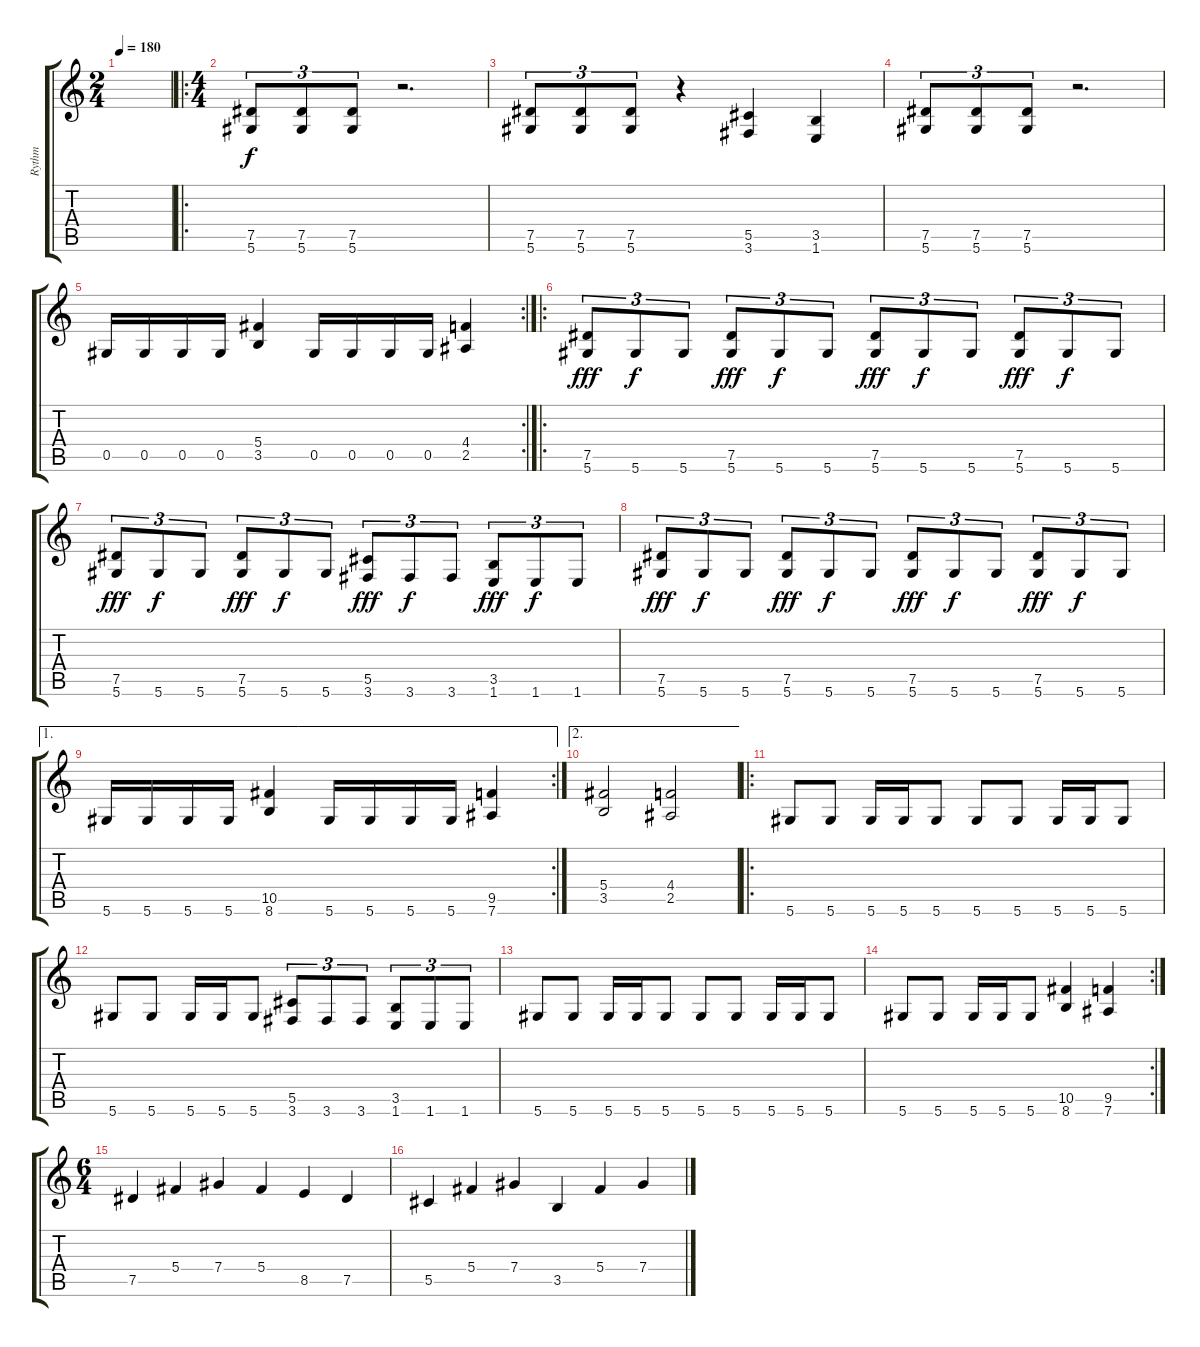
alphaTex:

\track ("Rythm" "Rythm") {instrument distortionguitar}
\staff {score tabs}
\tuning (Eb4 Bb3 Gb3 Db3 Ab2 Eb2) {hide}
\ts (2 4)
\tempo 180
\clef g2
\ks c
|
\ro
\ts (4 4)
(7.5 5.6).8{tu (3 2)} (7.5 5.6).8{tu (3 2)} (7.5 5.6).8{tu (3 2)} r.2{d} |
(7.5 5.6).8{tu (3 2)} (7.5 5.6).8{tu (3 2)} (7.5 5.6).8{tu (3 2)} r.4 (5.5 3.6).4 (3.5 1.6).4 |
(7.5 5.6).8{tu (3 2)} (7.5 5.6).8{tu (3 2)} (7.5 5.6).8{tu (3 2)} r.2{d} |
\rc 2
0.5.16 0.5.16 0.5.16 0.5.16 (5.4 3.5).4 0.5.16 0.5.16 0.5.16 0.5.16 (4.4 2.5).4 |
\ro
(7.5 5.6).8{tu (3 2) dy fff} 5.6.8{tu (3 2) dy f} 5.6.8{tu (3 2)} (7.5 5.6).8{tu (3 2) dy fff} 5.6.8{tu (3 2) dy f} 5.6.8{tu (3 2)} (7.5 5.6).8{tu (3 2) dy fff} 5.6.8{tu (3 2) dy f} 5.6.8{tu (3 2)} (7.5 5.6).8{tu (3 2) dy fff} 5.6.8{tu (3 2) dy f} 5.6.8{tu (3 2)} |
(7.5 5.6).8{tu (3 2) dy fff} 5.6.8{tu (3 2) dy f} 5.6.8{tu (3 2)} (7.5 5.6).8{tu (3 2) dy fff} 5.6.8{tu (3 2) dy f} 5.6.8{tu (3 2)} (5.5 3.6).8{tu (3 2) dy fff} 3.6.8{tu (3 2) dy f} 3.6.8{tu (3 2)} (3.5 1.6).8{tu (3 2) dy fff} 1.6.8{tu (3 2) dy f} 1.6.8{tu (3 2)} |
(7.5 5.6).8{tu (3 2) dy fff} 5.6.8{tu (3 2) dy f} 5.6.8{tu (3 2)} (7.5 5.6).8{tu (3 2) dy fff} 5.6.8{tu (3 2) dy f} 5.6.8{tu (3 2)} (7.5 5.6).8{tu (3 2) dy fff} 5.6.8{tu (3 2) dy f} 5.6.8{tu (3 2)} (7.5 5.6).8{tu (3 2) dy fff} 5.6.8{tu (3 2) dy f} 5.6.8{tu (3 2)} |
\ae 1
\rc 2
5.6.16 5.6.16 5.6.16 5.6.16 (10.5 8.6).4 5.6.16 5.6.16 5.6.16 5.6.16 (9.5 7.6).4 |
\ae 2
(5.4 3.5).2 (4.4 2.5).2 |
\ro
5.6.8 5.6.8 5.6.16 5.6.16 5.6.8 5.6.8 5.6.8 5.6.16 5.6.16 5.6.8 |
5.6.8 5.6.8 5.6.16 5.6.16 5.6.8 (5.5 3.6).8{tu (3 2)} 3.6.8{tu (3 2)} 3.6.8{tu (3 2)} (3.5 1.6).8{tu (3 2)} 1.6.8{tu (3 2)} 1.6.8{tu (3 2)} |
5.6.8 5.6.8 5.6.16 5.6.16 5.6.8 5.6.8 5.6.8 5.6.16 5.6.16 5.6.8 |
\rc 2
5.6.8 5.6.8 5.6.16 5.6.16 5.6.8 (10.5 8.6).4 (9.5 7.6).4 |
\ts (6 4)
7.5.4 5.4.4 7.4.4 5.4.4 8.5.4 7.5.4 |
5.5.4 5.4.4 7.4.4 3.5.4 5.4.4 7.4.4
